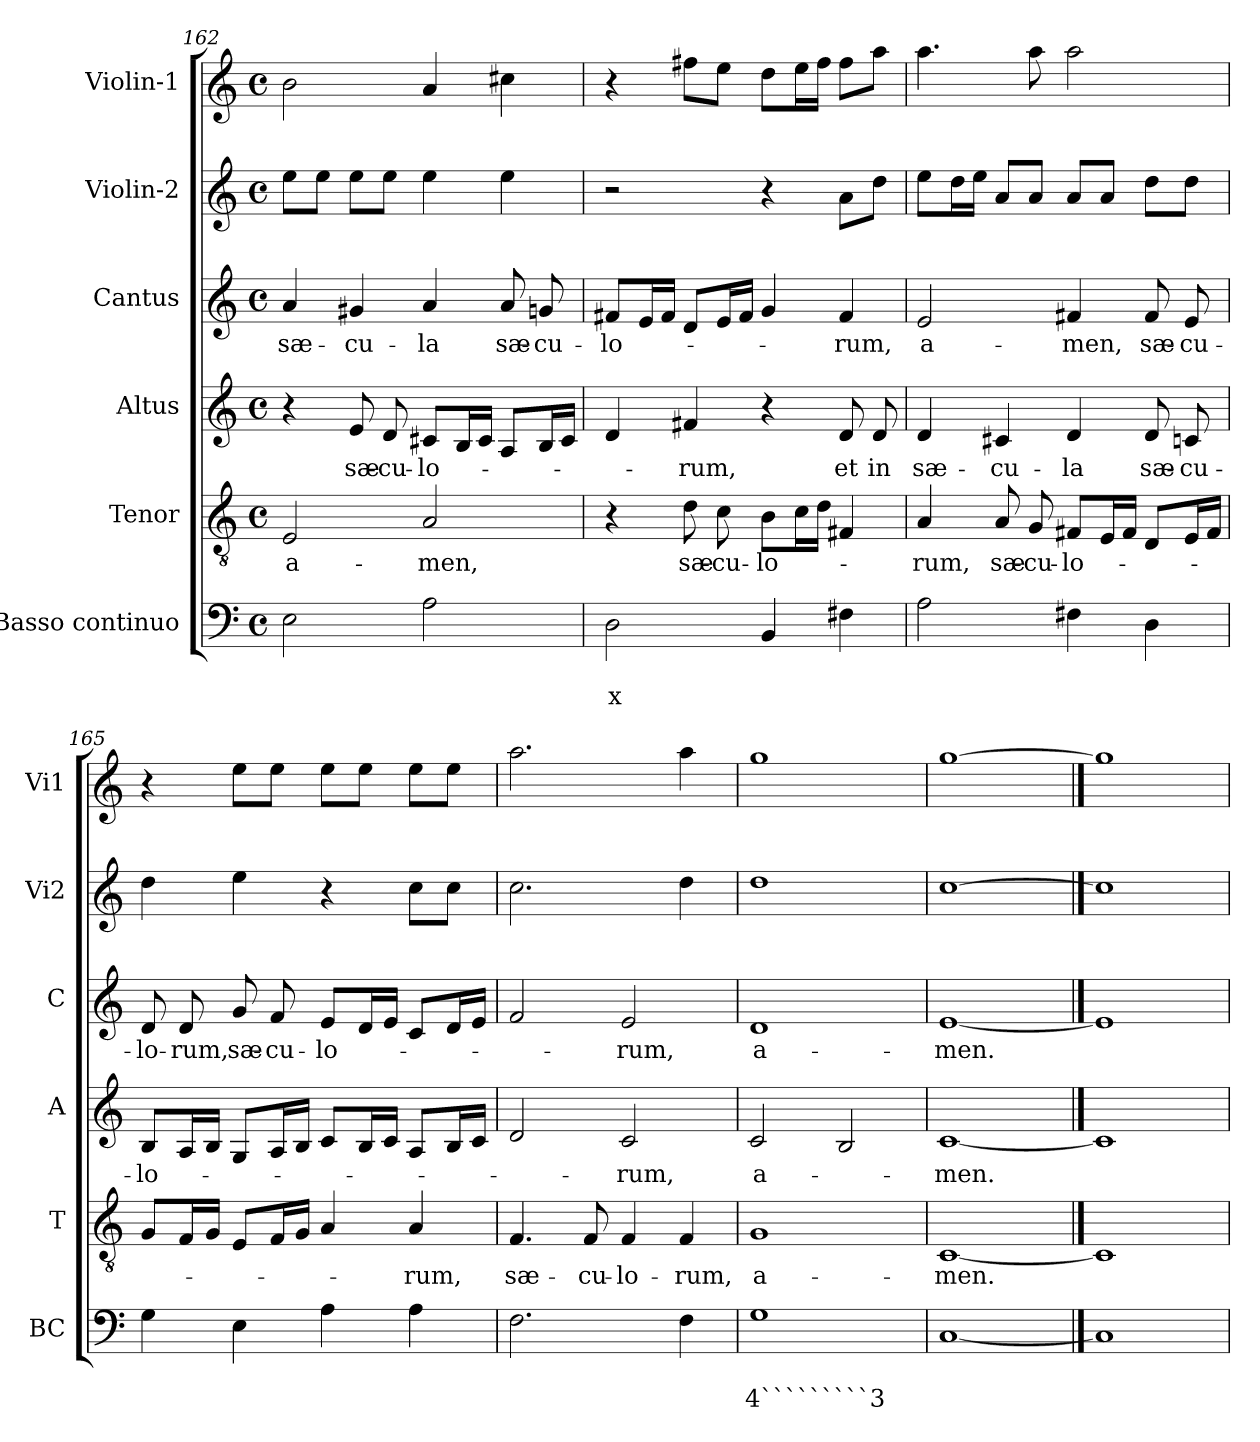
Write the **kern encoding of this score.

**kern	**text	**text	**kern	**text	**kern	**text	**kern	**text	**kern	**kern
*part6	*part6	*part6	*part5	*part5	*part4	*part4	*part3	*part3	*part2	*part1
*staff6	*staff6	*staff6	*staff5	*staff5	*staff4	*staff4	*staff3	*staff3	*staff2	*staff1
*I"Basso continuo	*	*	*I"Tenor	*	*I"Altus	*	*I"Cantus	*	*I"Violin-2	*I"Violin-1
*I'BC	*	*	*I'T	*	*I'A	*	*I'C	*	*I'Vi2	*I'Vi1
*clefF4	*	*	*clefGv2	*	*clefG2	*	*clefG2	*	*clefG2	*clefG2
*k[]	*	*	*k[]	*	*k[]	*	*k[]	*	*k[]	*k[]
*C:	*	*	*C:	*	*C:	*	*C:	*	*C:	*C:
*M4/4	*	*	*M4/4	*	*M4/4	*	*M4/4	*	*M4/4	*M4/4
*met(c)	*	*	*met(c)	*	*met(c)	*	*met(c)	*	*met(c)	*met(c)
=162	=162	=162	=162	=162	=162	=162	=162	=162	=162	=162
!	!	!	!	!LO:LY:b	!	!	!	!LO:LY:b	!	!
2E\	.	.	2E/	a-	4r	.	4a/	sæ-	8ee\L	2b\
.	.	.	.	.	.	.	.	.	8ee\J	.
!	!	!	!	!	!	!LO:LY:b	!	!LO:LY:b	!	!
.	.	.	.	.	8e/	sæ-	4g#X/	-cu-	8ee\L	.
!	!	!	!	!	!	!LO:LY:b	!	!	!	!
.	.	.	.	.	8d/	-cu-	.	.	8ee\J	.
!	!	!	!	!LO:LY:b	!	!LO:LY:b	!	!LO:LY:b	!	!
2A\	.	.	2A/	-men,	8c#X/L	-lo-	4a/	-la	4ee\	4a/
.	.	.	.	.	16B/L	.	.	.	.	.
.	.	.	.	.	16c#/JJ	.	.	.	.	.
!	!	!	!	!	!	!	!	!LO:LY:b	!	!
.	.	.	.	.	8A/L	.	8a/	sæ-	4ee\	4cc#X\
!	!	!	!	!	!	!	!	!LO:LY:b	!	!
.	.	.	.	.	16B/L	.	8gn/	-cu-	.	.
.	.	.	.	.	16c#/JJ	.	.	.	.	.
=163	=163	=163	=163	=163	=163	=163	=163	=163	=163	=163
!	!	!LO:LY:b	!	!	!	!	!	!LO:LY:b	!	!
2D\	.	x	4r	.	4d/	.	8f#X/L	-lo-	2r	4r
.	.	.	.	.	.	.	16e/L	.	.	.
.	.	.	.	.	.	.	16f#/JJ	.	.	.
!	!	!	!	!LO:LY:b	!	!LO:LY:b	!	!	!	!
.	.	.	8d\	sæ-	4f#X/	-rum,	8d/L	.	.	8ff#X\L
!	!	!	!	!LO:LY:b	!	!	!	!	!	!
.	.	.	8c\	-cu-	.	.	16e/L	.	.	8ee\J
.	.	.	.	.	.	.	16f#/JJ	.	.	.
!	!	!	!	!LO:LY:b	!	!	!	!	!	!
4BB/	.	.	8B\L	-lo-	4r	.	4g/	.	4r	8dd\L
.	.	.	16c\L	.	.	.	.	.	.	16ee\L
.	.	.	16d\JJ	.	.	.	.	.	.	16ff#\JJ
!	!	!	!	!	!	!LO:LY:b	!	!LO:LY:b	!	!
4F#X\	.	.	4F#X/	.	8d/	et	4f#/	-rum,	8a\L	8ff#\L
!	!	!	!	!	!	!LO:LY:b	!	!	!	!
.	.	.	.	.	8d/	in	.	.	8dd\J	8aa\J
=164	=164	=164	=164	=164	=164	=164	=164	=164	=164	=164
!	!	!	!	!LO:LY:b	!	!LO:LY:b	!	!LO:LY:b	!	!
2A\	.	.	4A/	-rum,	4d/	sæ-	2e/	a-	8ee\L	4.aa\
.	.	.	.	.	.	.	.	.	16dd\L	.
.	.	.	.	.	.	.	.	.	16ee\JJ	.
!	!	!	!	!LO:LY:b	!	!LO:LY:b	!	!	!	!
.	.	.	8A/	sæ-	4c#X/	-cu-	.	.	8a/L	.
!	!	!	!	!LO:LY:b	!	!	!	!	!	!
.	.	.	8G/	-cu-	.	.	.	.	8a/J	8aa\
!	!	!	!	!LO:LY:b	!	!LO:LY:b	!	!LO:LY:b	!	!
4F#X\	.	.	8F#X/L	-lo-	4d/	-la	4f#X/	-men,	8a/L	2aa\
.	.	.	16E/L	.	.	.	.	.	8a/J	.
.	.	.	16F#/JJ	.	.	.	.	.	.	.
!	!	!	!	!	!	!LO:LY:b	!	!LO:LY:b	!	!
4D\	.	.	8D/L	.	8d/	sæ-	8f#/	sæ-	8dd\L	.
!	!	!	!	!	!	!LO:LY:b	!	!LO:LY:b	!	!
.	.	.	16E/L	.	8cn/	-cu-	8e/	-cu-	8dd\J	.
.	.	.	16F#/JJ	.	.	.	.	.	.	.
!!LO:LB:g=z
=165	=165	=165	=165	=165	=165	=165	=165	=165	=165	=165
!	!	!	!	!	!	!LO:LY:b	!	!LO:LY:b	!	!
4G\	.	.	8G/L	.	8B/L	-lo-	8d/	-lo-	4dd\	4r
!	!	!	!	!	!	!	!	!LO:LY:b	!	!
.	.	.	16F/L	.	16A/L	.	8d/	-rum,	.	.
.	.	.	16G/JJ	.	16B/JJ	.	.	.	.	.
!	!	!	!	!	!	!	!	!LO:LY:b	!	!
4E\	.	.	8E/L	.	8G/L	.	8g/	sæ-	4ee\	8ee\L
!	!	!	!	!	!	!	!	!LO:LY:b	!	!
.	.	.	16F/L	.	16A/L	.	8f/	-cu-	.	8ee\J
.	.	.	16G/JJ	.	16B/JJ	.	.	.	.	.
!	!	!	!	!	!	!	!	!LO:LY:b	!	!
4A\	.	.	4A/	.	8c/L	.	8e/L	-lo-	4r	8ee\L
.	.	.	.	.	16B/L	.	16d/L	.	.	8ee\J
.	.	.	.	.	16c/JJ	.	16e/JJ	.	.	.
!	!	!	!	!LO:LY:b	!	!	!	!	!	!
4A\	.	.	4A/	-rum,	8A/L	.	8c/L	.	8cc\L	8ee\L
.	.	.	.	.	16B/L	.	16d/L	.	8cc\J	8ee\J
.	.	.	.	.	16c/JJ	.	16e/JJ	.	.	.
=166	=166	=166	=166	=166	=166	=166	=166	=166	=166	=166
!	!	!	!	!LO:LY:b	!	!	!	!	!	!
2.F\	.	.	4.F/	sæ-	2d/	.	2f/	.	2.cc\	2.aa\
!	!	!	!	!LO:LY:b	!	!	!	!	!	!
.	.	.	8F/	-cu-	.	.	.	.	.	.
!	!	!	!	!LO:LY:b	!	!LO:LY:b	!	!LO:LY:b	!	!
.	.	.	4F/	-lo-	2c/	-rum,	2e/	-rum,	.	.
!	!	!	!	!LO:LY:b	!	!	!	!	!	!
4F\	.	.	4F/	-rum,	.	.	.	.	4dd\	4aa\
=167	=167	=167	=167	=167	=167	=167	=167	=167	=167	=167
!	!	!LO:LY:b	!	!LO:LY:b	!	!LO:LY:b	!	!LO:LY:b	!	!
1G	.	4`````````3	1G	a-	2c/	a-	1d	a-	1dd	1gg
.	.	.	.	.	2B/	.	.	.	.	.
=168	=168	=168	=168	=168	=168	=168	=168	=168	=168	=168
!	!	!	!	!LO:LY:b	!	!LO:LY:b	!	!LO:LY:b	!	!
[1C	.	.	[1C	-men.	[1c	-men.	[1e	-men.	[1cc	[1gg
==169	==169	==169	==169	==169	==169	==169	==169	==169	==169	==169
1C]	.	.	1C]	.	1c]	.	1e]	.	1cc]	1gg]
=	=	=	=	=	=	=	=	=	=	=
*-	*-	*-	*-	*-	*-	*-	*-	*-	*-	*-
